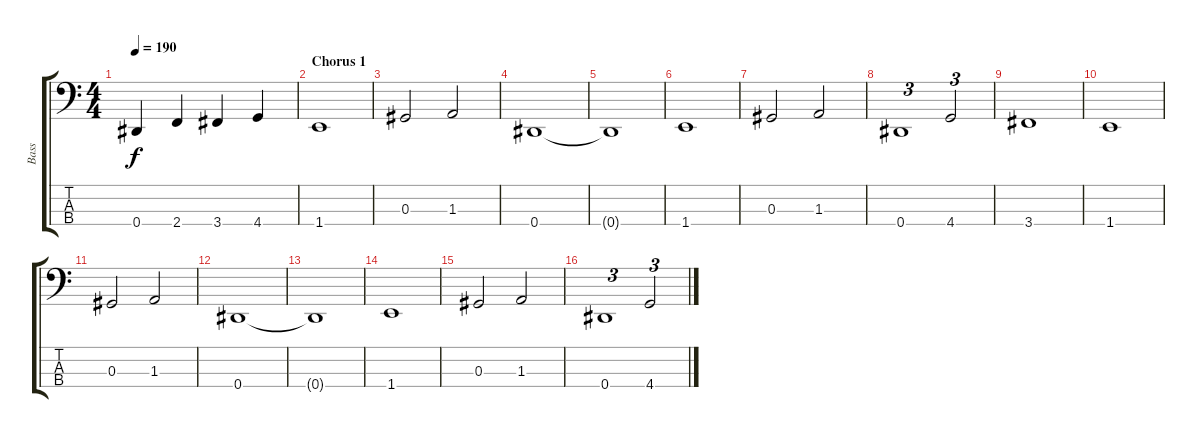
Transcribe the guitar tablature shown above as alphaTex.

\track ("Bass" "Bass") {instrument electricbasspick}
\staff {score tabs}
\tuning (Gb2 Db2 Ab1 Eb1) {hide}
\ts (4 4)
\tempo 190
\clef f4
\ks c
0.4.4{dy f} 2.4.4 3.4.4 4.4.4 |
\section ("" "Chorus 1")
1.4.1 |
0.3.2 1.3.2 |
0.4.1 |
0.4{t}.1 |
1.4.1 |
0.3.2 1.3.2 |
0.4.1{tu (3 2)} 4.4.2{tu (3 2)} |
3.4.1 |
1.4.1 |
0.3.2 1.3.2 |
0.4.1 |
0.4{t}.1 |
1.4.1 |
0.3.2 1.3.2 |
0.4.1{tu (3 2)} 4.4.2{tu (3 2)}
